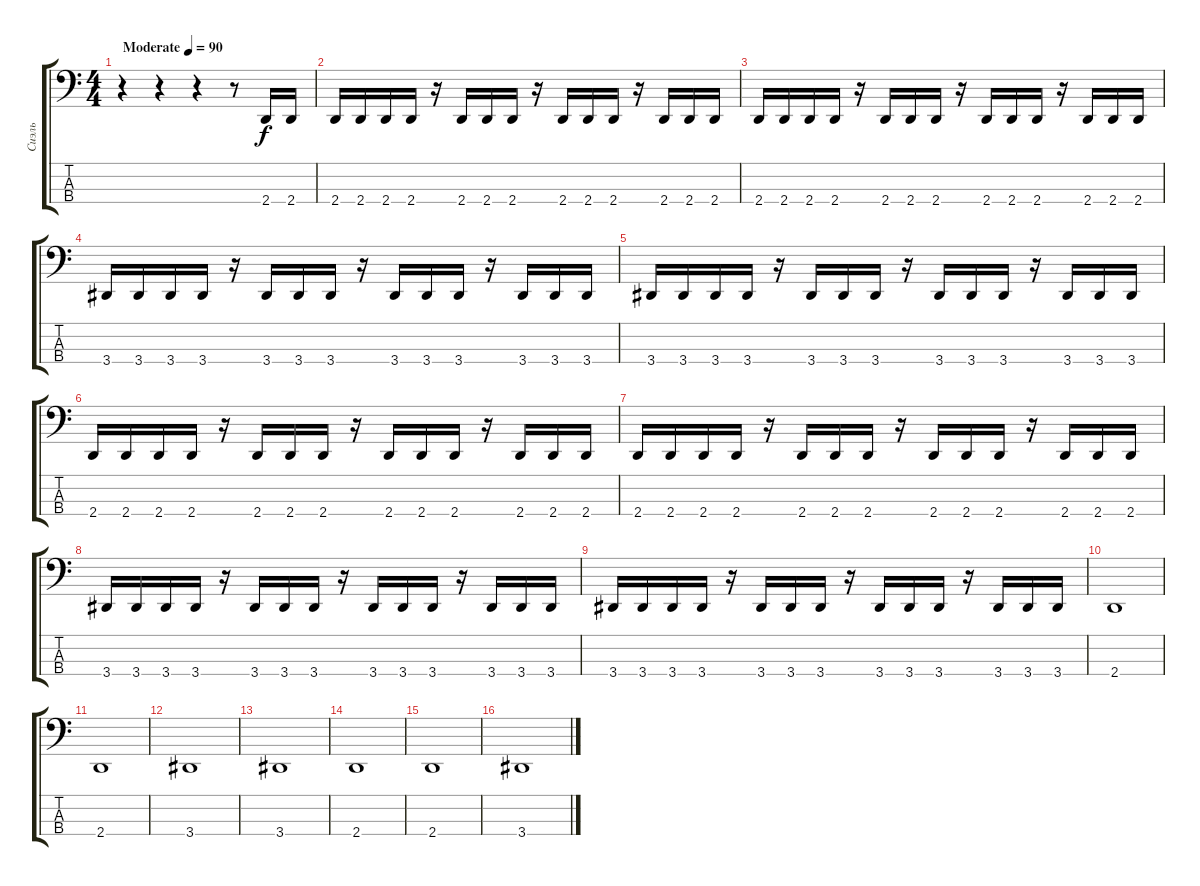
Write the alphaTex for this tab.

\track ("Сиэль" "Сиэль") {instrument electricbassfinger}
\staff {score tabs}
\tuning (F2 C2 G1 C1) {hide}
\ts (4 4)
\tempo (90 "Moderate")
\clef f4
\ks c
r.4{dy f instrument electricbassfinger} r.4 r.4 r.8 2.4.16 2.4.16 |
2.4.16 2.4.16 2.4.16 2.4.16 r.16 2.4.16 2.4.16 2.4.16 r.16 2.4.16 2.4.16 2.4.16 r.16 2.4.16 2.4.16 2.4.16 |
2.4.16 2.4.16 2.4.16 2.4.16 r.16 2.4.16 2.4.16 2.4.16 r.16 2.4.16 2.4.16 2.4.16 r.16 2.4.16 2.4.16 2.4.16 |
3.4.16 3.4.16 3.4.16 3.4.16 r.16 3.4.16 3.4.16 3.4.16 r.16 3.4.16 3.4.16 3.4.16 r.16 3.4.16 3.4.16 3.4.16 |
3.4.16 3.4.16 3.4.16 3.4.16 r.16 3.4.16 3.4.16 3.4.16 r.16 3.4.16 3.4.16 3.4.16 r.16 3.4.16 3.4.16 3.4.16 |
2.4.16 2.4.16 2.4.16 2.4.16 r.16 2.4.16 2.4.16 2.4.16 r.16 2.4.16 2.4.16 2.4.16 r.16 2.4.16 2.4.16 2.4.16 |
2.4.16 2.4.16 2.4.16 2.4.16 r.16 2.4.16 2.4.16 2.4.16 r.16 2.4.16 2.4.16 2.4.16 r.16 2.4.16 2.4.16 2.4.16 |
3.4.16 3.4.16 3.4.16 3.4.16 r.16 3.4.16 3.4.16 3.4.16 r.16 3.4.16 3.4.16 3.4.16 r.16 3.4.16 3.4.16 3.4.16 |
3.4.16 3.4.16 3.4.16 3.4.16 r.16 3.4.16 3.4.16 3.4.16 r.16 3.4.16 3.4.16 3.4.16 r.16 3.4.16 3.4.16 3.4.16 |
2.4.1 |
2.4.1 |
3.4.1 |
3.4.1 |
2.4.1 |
2.4.1 |
3.4.1
